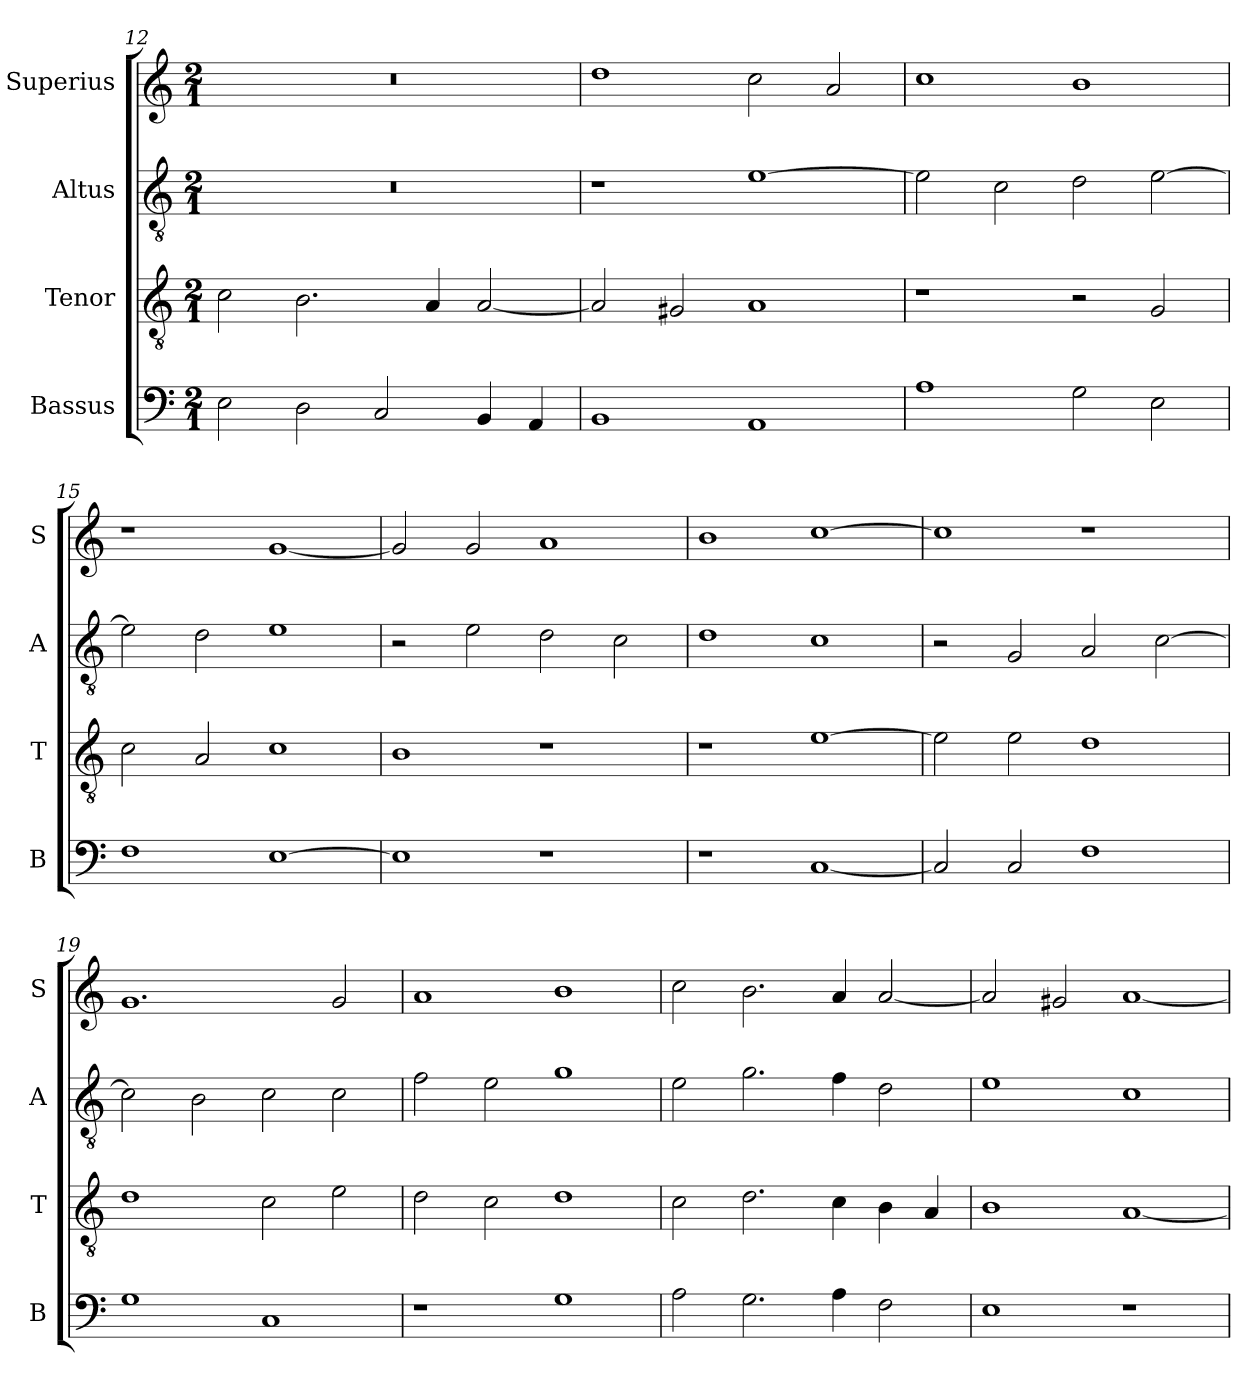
**kern	**kern	**kern	**kern
*part4	*part3	*part2	*part1
*staff4	*staff3	*staff2	*staff1
*I"Bassus	*I"Tenor	*I"Altus	*I"Superius
*I'B	*I'T	*I'A	*I'S
*clefF4	*clefGv2	*clefGv2	*clefG2
*k[]	*k[]	*k[]	*k[]
*C:	*C:	*C:	*C:
*M2/1	*M2/1	*M2/1	*M2/1
=12	=12	=12	=12
2E	2c	0r	0r
2D	2.B	.	.
2C	.	.	.
.	4A	.	.
4BB	[2A	.	.
4AA	.	.	.
=13	=13	=13	=13
1BB	2A]	1r	1dd
.	2G#X	.	.
1AA	1A	[1e	2cc
.	.	.	2a
=14	=14	=14	=14
1A	1r	2e]	1cc
.	.	2c	.
2G	2r	2d	1b
2E	2G	[2e	.
=15	=15	=15	=15
1F	2c	2e]	1r
.	2A	2d	.
[1E	1c	1e	[1g
=16	=16	=16	=16
1E]	1B	2r	2g]
.	.	2e	2g
1r	1r	2d	1a
.	.	2c	.
=17	=17	=17	=17
1r	1r	1d	1b
[1C	[1e	1c	[1cc
=18	=18	=18	=18
2C]	2e]	2r	1cc]
2C	2e	2G	.
1F	1d	2A	1r
.	.	[2c	.
=19	=19	=19	=19
1G	1d	2c]	1.g
.	.	2B	.
1C	2c	2c	.
.	2e	2c	2g
=20	=20	=20	=20
1r	2d	2f	1a
.	2c	2e	.
1G	1d	1g	1b
=21	=21	=21	=21
2A	2c	2e	2cc
2.G	2.d	2.g	2.b
4A	4c	4f	4a
2F	4B	2d	[2a
.	4A	.	.
=22	=22	=22	=22
1E	1B	1e	2a]
.	.	.	2g#X
1r	[1A	1c	[1a
=	=	=	=
*-	*-	*-	*-
